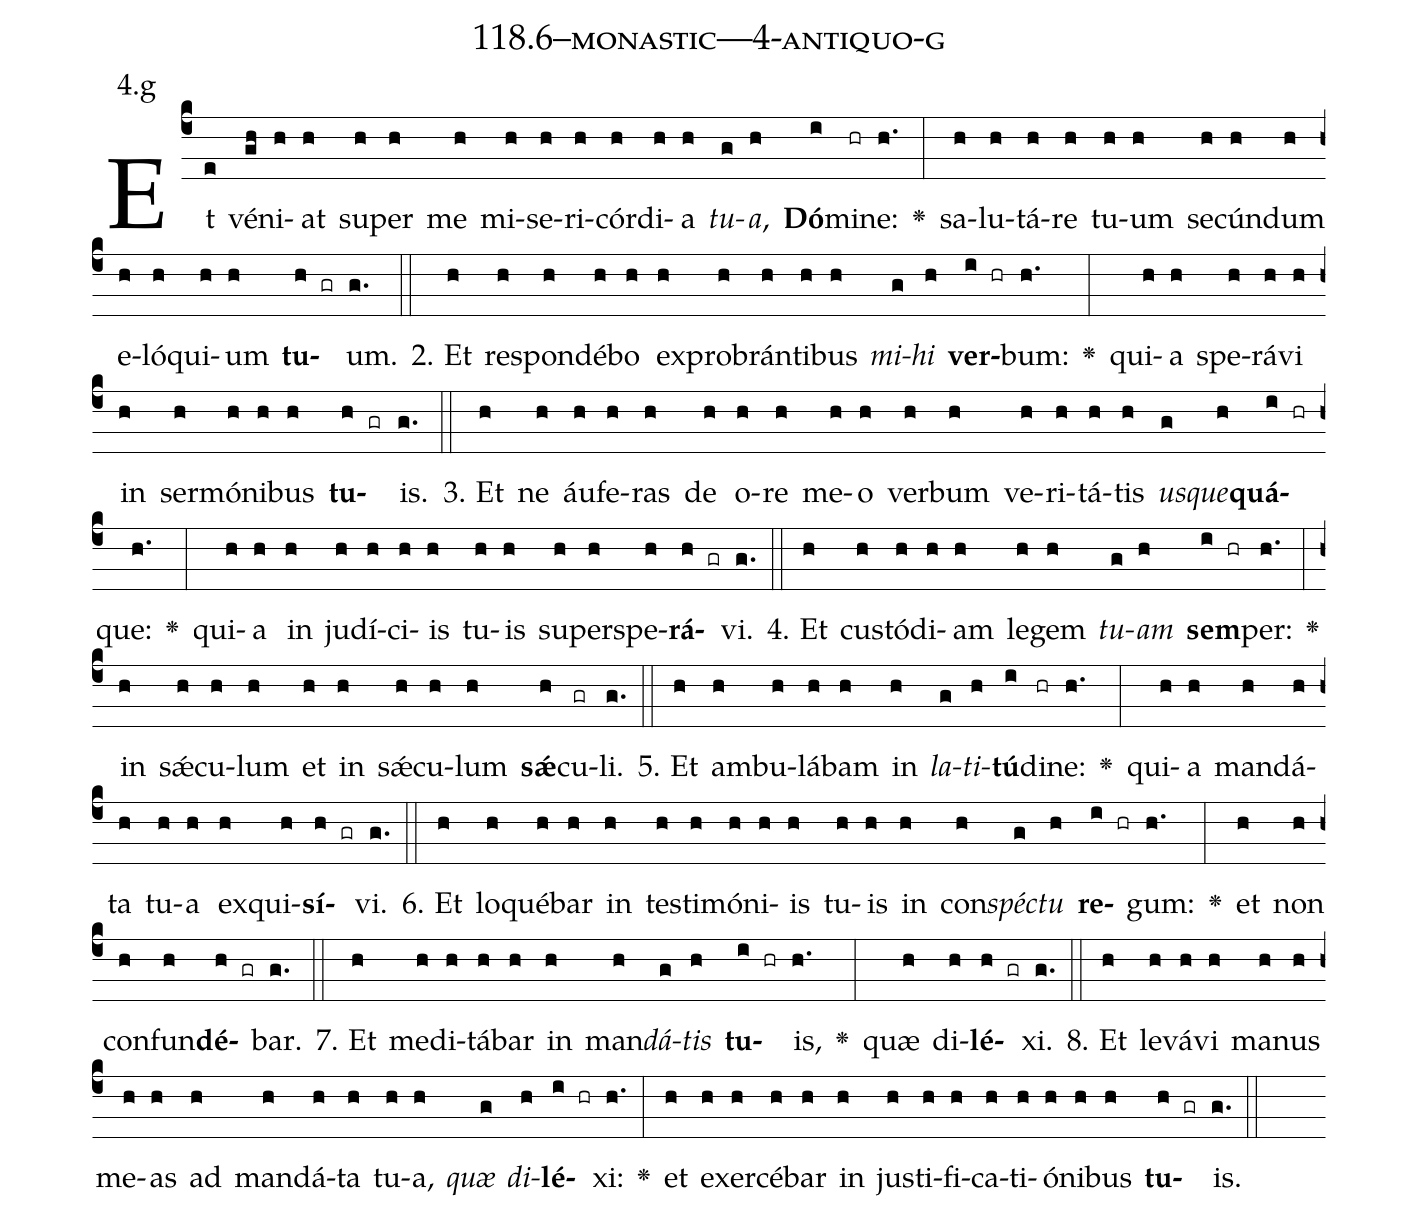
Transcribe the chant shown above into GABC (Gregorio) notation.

name: 118.6--monastic---4-antiquo-g;
annotation: 4.g;
%%
(c4)Et(e) vé(gh)ni(h)at(h) su(h)per(h) me(h) mi(h)se(h)ri(h)cór(h)di(h)a(h) <i>tu</i>(g)<i>a</i>,(h) <b>Dó</b>(i)mi(hr)ne:(h.) <v>\greheightstar</v>(:) sa(h)lu(h)tá(h)re(h) tu(h)um(h) se(h)cún(h)dum(h) e(h)ló(h)qui(h)um(h) <b>tu</b>(h gr)um.(g.) (::)
2. Et(h) re(h)spon(h)dé(h)bo(h) ex(h)pro(h)brán(h)ti(h)bus(h) <i>mi</i>(g)<i>hi</i>(h) <b>ver</b>(i hr)bum:(h.) <v>\greheightstar</v>(:) qui(h)a(h) spe(h)rá(h)vi(h) in(h) ser(h)mó(h)ni(h)bus(h) <b>tu</b>(h gr)is.(g.) (::)
3. Et(h) ne(h) áu(h)fe(h)ras(h) de(h) o(h)re(h) me(h)o(h) ver(h)bum(h) ve(h)ri(h)tá(h)tis(h) <i>us</i>(g)<i>que</i>(h)<b>quá</b>(i hr)que:(h.) <v>\greheightstar</v>(:) qui(h)a(h) in(h) ju(h)dí(h)ci(h)is(h) tu(h)is(h) su(h)per(h)spe(h)<b>rá</b>(h gr)vi.(g.) (::)
4. Et(h) cus(h)tó(h)di(h)am(h) le(h)gem(h) <i>tu</i>(g)<i>am</i>(h) <b>sem</b>(i hr)per:(h.) <v>\greheightstar</v>(:) in(h) sǽ(h)cu(h)lum(h) et(h) in(h) sǽ(h)cu(h)lum(h) <b>sǽ</b>(h)cu(gr)li.(g.) (::)
5. Et(h) am(h)bu(h)lá(h)bam(h) in(h) <i>la</i>(g)<i>ti</i>(h)<b>tú</b>(i)di(hr)ne:(h.) <v>\greheightstar</v>(:) qui(h)a(h) man(h)dá(h)ta(h) tu(h)a(h) ex(h)qui(h)<b>sí</b>(h gr)vi.(g.) (::)
6. Et(h) lo(h)qué(h)bar(h) in(h) tes(h)ti(h)mó(h)ni(h)is(h) tu(h)is(h) in(h) con(h)<i>spéc</i>(g)<i>tu</i>(h) <b>re</b>(i hr)gum:(h.) <v>\greheightstar</v>(:) et(h) non(h) con(h)fun(h)<b>dé</b>(h gr)bar.(g.) (::)
7. Et(h) me(h)di(h)tá(h)bar(h) in(h) man(h)<i>dá</i>(g)<i>tis</i>(h) <b>tu</b>(i hr)is,(h.) <v>\greheightstar</v>(:) quæ(h) di(h)<b>lé</b>(h gr)xi.(g.) (::)
8. Et(h) le(h)vá(h)vi(h) ma(h)nus(h) me(h)as(h) ad(h) man(h)dá(h)ta(h) tu(h)a,(h) <i>quæ</i>(g) <i>di</i>(h)<b>lé</b>(i hr)xi:(h.) <v>\greheightstar</v>(:) et(h) ex(h)er(h)cé(h)bar(h) in(h) jus(h)ti(h)fi(h)ca(h)ti(h)ó(h)ni(h)bus(h) <b>tu</b>(h gr)is.(g.) (::)
